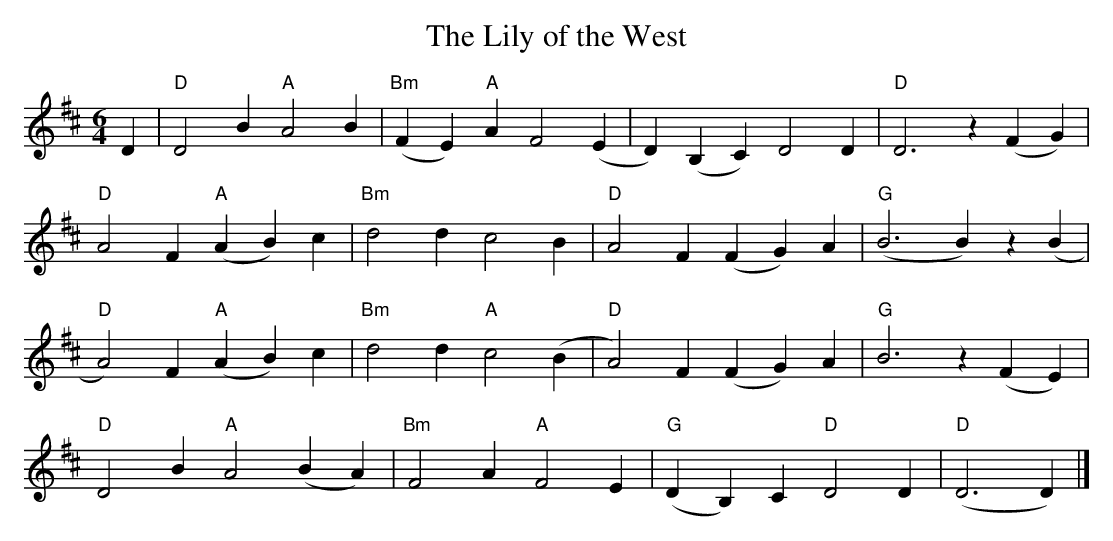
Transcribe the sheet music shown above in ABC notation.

X:1
T:Lily of the West, The
L:1/4
M:6/4
K:D
D|"D"D2 B "A"A2 B|"Bm"(F E) "A"A F2 (E|D) (B, C) D2 D|"D"D3 z (F G)|
"D"A2 F "A"(A B) c|"Bm"d2 d c2 B|"D"A2 F (F G) A|"G"(B3 B) z (B|
"D"A2) F "A"(A B) c|"Bm"d2 d "A"c2 (B|"D"A2) F (F G) A|"G"B3 z (F E)|
"D"D2 B "A"A2 (B A)|"Bm"F2 A "A"F2 E|"G"(D B,) C "D"D2 D|"D"(D3 D)|]
